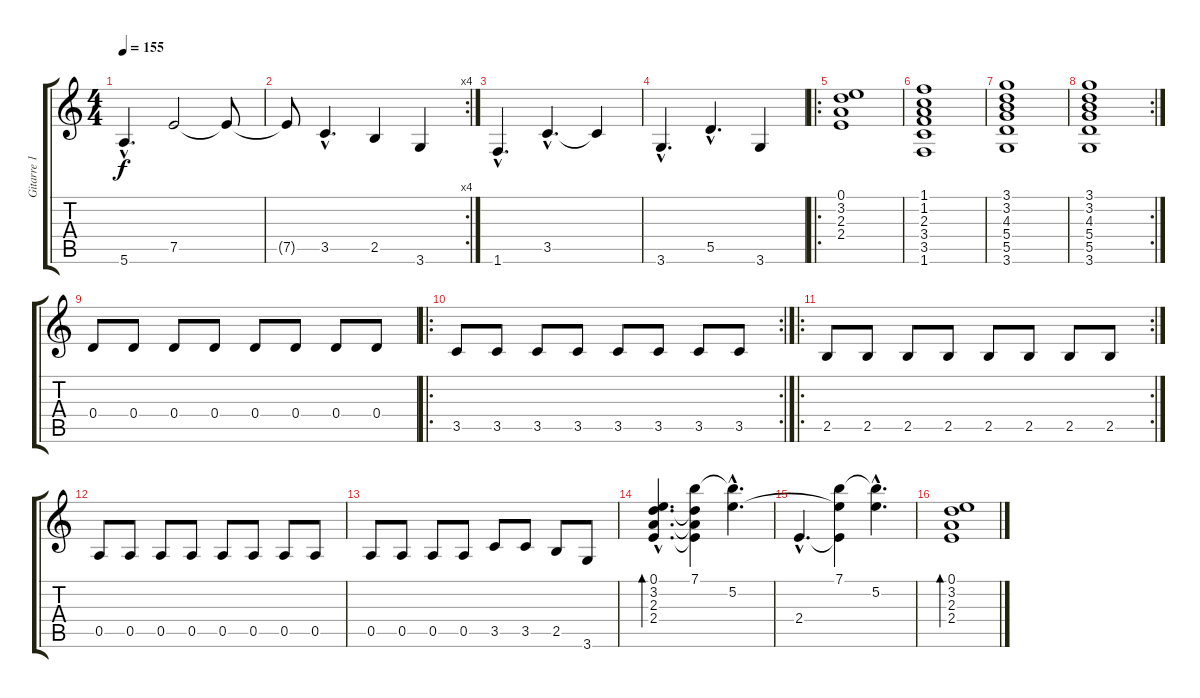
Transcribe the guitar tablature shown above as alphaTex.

\track ("Gitarre 1" "Gitarre 1") {instrument acousticguitarsteel}
\staff {score tabs}
\tuning (E4 B3 G3 D3 A2 E2) {hide}
\ts (4 4)
\tempo 155
\clef g2
\ks c
5.6{hac}.4{d dy f} 7.5.2 7.5{t}.8 |
\rc 4
7.5{t}.8 3.5{hac}.4{d} 2.5.4 3.6.4 |
1.6{hac}.4{d} 3.5{hac}.4{d} 3.5{t}.4 |
3.6{hac}.4{d} 5.5{hac}.4{d} 3.6.4 |
\ro
(0.1 3.2 2.3 2.4).1 |
(1.1 1.2 2.3 3.4 3.5 1.6).1 |
(3.1 3.2 4.3 5.4 5.5 3.6).1 |
\rc 2
(3.1 3.2 4.3 5.4 5.5 3.6).1 |
0.4.8 0.4.8 0.4.8 0.4.8 0.4.8 0.4.8 0.4.8 0.4.8 |
\ro
\rc 2
3.5.8 3.5.8 3.5.8 3.5.8 3.5.8 3.5.8 3.5.8 3.5.8 |
\ro
\rc 2
2.5.8 2.5.8 2.5.8 2.5.8 2.5.8 2.5.8 2.5.8 2.5.8 |
0.5.8 0.5.8 0.5.8 0.5.8 0.5.8 0.5.8 0.5.8 0.5.8 |
0.5.8 0.5.8 0.5.8 0.5.8 3.5.8 3.5.8 2.5.8 3.6.8 |
(0.1{hac} 3.2{hac} 2.3{hac} 2.4{hac}).4{d bd 480} (7.1 3.2{t} 2.3{t} 2.4{t}).4 (7.1{hac t} 5.2{hac}).4{d} |
2.4{hac}.4{d} (7.1 5.2{t} 2.4{t}).4 (7.1{hac t} 5.2{hac}).4{d} |
(0.1 3.2 2.3 2.4).1{bd 480}
